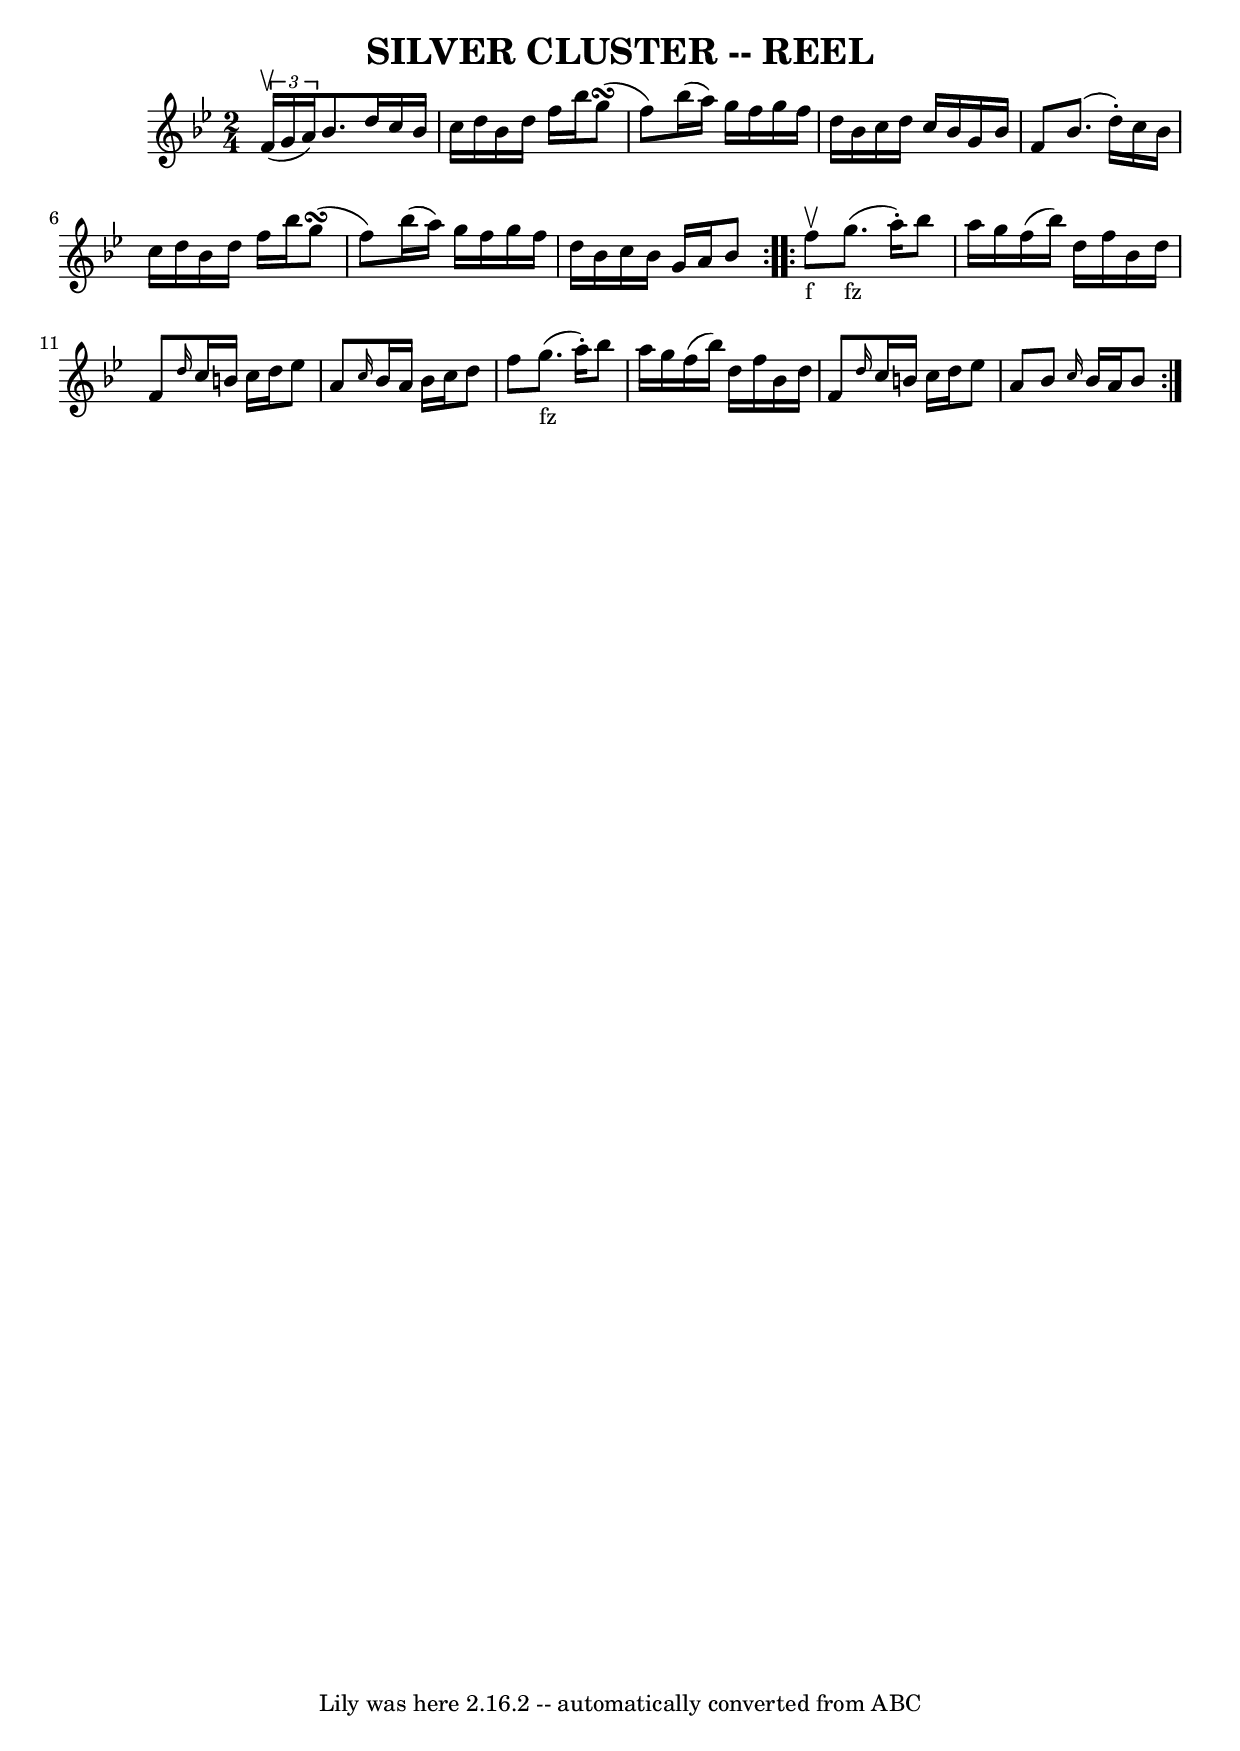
\version "2.16.2"
\include "Mammoth.ily"
\header {
  %% book = "Ryan's Mammoth Collection of Fiddle Tunes"
  crossRefNumber = "1"
  footnotes = ""
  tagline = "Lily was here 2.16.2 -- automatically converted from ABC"
  title = "SILVER CLUSTER -- REEL"

}
voicedefault =  {



  \repeat volta 2 {

    \time 2/4 
    \key bes \major   \times 2/3 { f'16 (^\upbow g'16 a'16) 
				 }   
    |
    bes'8. d''16 c''16 bes'16 c''16 d''16    |
    
    bes'16 d''16 f''16 bes''16 g''8 (\turn f''8)   |
    
    bes''16 (a''16) g''16 f''16 g''16 f''16 d''16 bes'16    
    |
    c''16 d''16 c''16 bes'16 g'16 bes'16 f'8        
    |
    bes'8. (d''16-.) c''16 bes'16 c''16 d''16    
    |
    bes'16 d''16 f''16 bes''16 g''8 (\turn f''8)   
    |
    bes''16 (a''16) g''16 f''16 g''16 f''16 d''16    
    bes'16    |
    c''16 bes'16 g'16 a'16 bes'8    
  }     

  \repeat volta 2 {
    f''8_"f"^\upbow       |
    g''8._"fz"(a''16-.) bes''8 a''16 g''16    |
    f''16 (bes''16) d''16    
    f''16 bes'16 d''16 f'8    |
    \grace { d''16  
	   } c''16    
    b'16 c''16 d''16 ees''8 a'8    |
    \grace { c''16  
	   }   
    bes'16 a'16 bes'16 c''16 d''8 f''8        |
    g''8. 
    _"fz"(a''16-.) bes''8 a''16 g''16    |
    f''16 (bes''16 
    ) d''16 f''16 bes'16 d''16 f'8    |
    \grace { d''16  
	   } 
    c''16 b'16 c''16 d''16 ees''8 a'8    |
    bes'8  
    \grace { c''16  
	   } bes'16 a'16 bes'8    
  }   

}

\score{
  <<

    \context Staff="default"
    {
      \voicedefault 
      
    }

  >>
  \layout {
    
  }
  \midi {
  }

}
